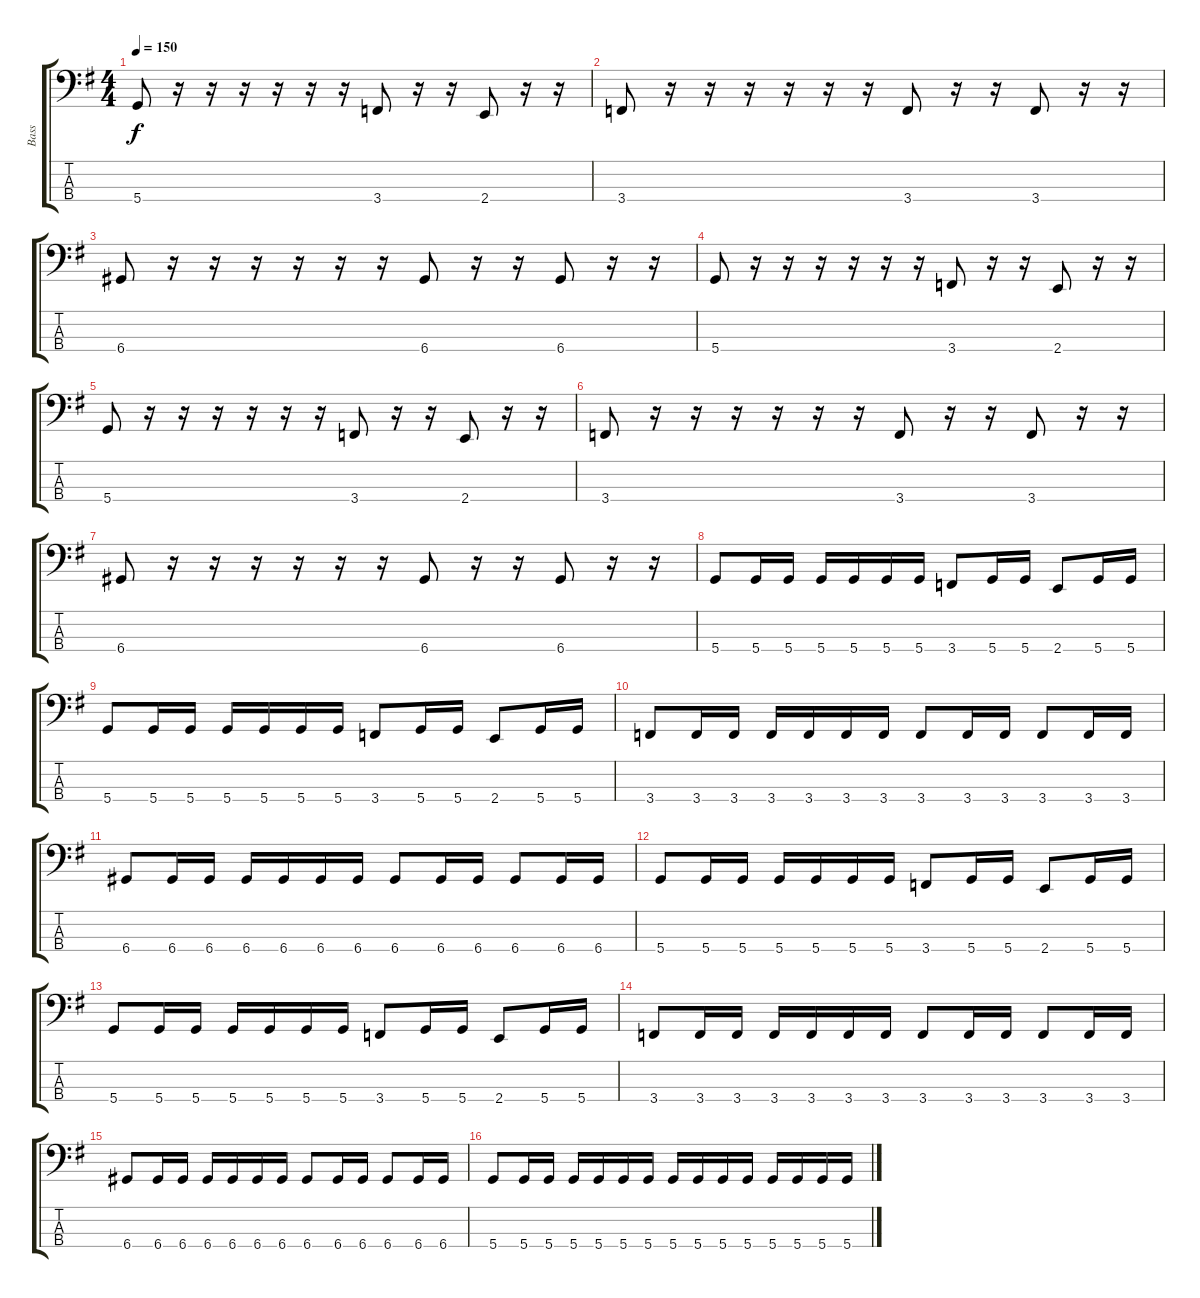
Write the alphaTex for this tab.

\track ("Bass" "Bass") {instrument electricbasspick}
\staff {score tabs}
\tuning (F2 C2 G1 D1) {hide}
\ts (4 4)
\tempo 150
\clef f4
\ks g
5.4.8{dy f} r.16 r.16 r.16 r.16 r.16 r.16 3.4.8 r.16 r.16 2.4.8 r.16 r.16 |
3.4.8 r.16 r.16 r.16 r.16 r.16 r.16 3.4.8 r.16 r.16 3.4.8 r.16 r.16 |
6.4.8 r.16 r.16 r.16 r.16 r.16 r.16 6.4.8 r.16 r.16 6.4.8 r.16 r.16 |
5.4.8 r.16 r.16 r.16 r.16 r.16 r.16 3.4.8 r.16 r.16 2.4.8 r.16 r.16 |
5.4.8 r.16 r.16 r.16 r.16 r.16 r.16 3.4.8 r.16 r.16 2.4.8 r.16 r.16 |
3.4.8 r.16 r.16 r.16 r.16 r.16 r.16 3.4.8 r.16 r.16 3.4.8 r.16 r.16 |
6.4.8 r.16 r.16 r.16 r.16 r.16 r.16 6.4.8 r.16 r.16 6.4.8 r.16 r.16 |
5.4.8 5.4.16 5.4.16 5.4.16 5.4.16 5.4.16 5.4.16 3.4.8 5.4.16 5.4.16 2.4.8 5.4.16 5.4.16 |
5.4.8 5.4.16 5.4.16 5.4.16 5.4.16 5.4.16 5.4.16 3.4.8 5.4.16 5.4.16 2.4.8 5.4.16 5.4.16 |
3.4.8 3.4.16 3.4.16 3.4.16 3.4.16 3.4.16 3.4.16 3.4.8 3.4.16 3.4.16 3.4.8 3.4.16 3.4.16 |
6.4.8 6.4.16 6.4.16 6.4.16 6.4.16 6.4.16 6.4.16 6.4.8 6.4.16 6.4.16 6.4.8 6.4.16 6.4.16 |
5.4.8 5.4.16 5.4.16 5.4.16 5.4.16 5.4.16 5.4.16 3.4.8 5.4.16 5.4.16 2.4.8 5.4.16 5.4.16 |
5.4.8 5.4.16 5.4.16 5.4.16 5.4.16 5.4.16 5.4.16 3.4.8 5.4.16 5.4.16 2.4.8 5.4.16 5.4.16 |
3.4.8 3.4.16 3.4.16 3.4.16 3.4.16 3.4.16 3.4.16 3.4.8 3.4.16 3.4.16 3.4.8 3.4.16 3.4.16 |
6.4.8 6.4.16 6.4.16 6.4.16 6.4.16 6.4.16 6.4.16 6.4.8 6.4.16 6.4.16 6.4.8 6.4.16 6.4.16 |
5.4.8 5.4.16 5.4.16 5.4.16 5.4.16 5.4.16 5.4.16 5.4.16 5.4.16 5.4.16 5.4.16 5.4.16 5.4.16 5.4.16 5.4.16
